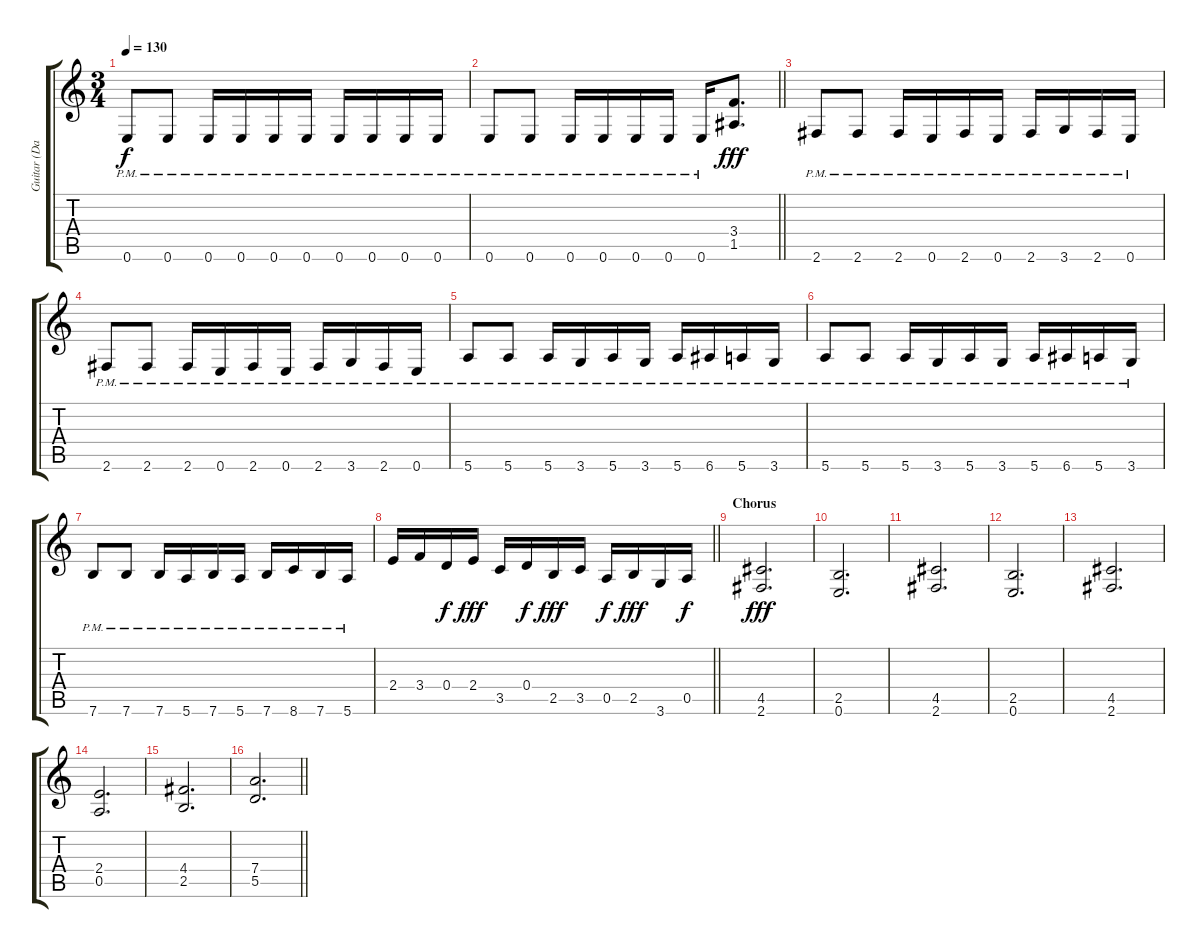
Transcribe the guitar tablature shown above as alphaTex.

\track ("Guitar (Dave)" "Guitar (Da") {instrument distortionguitar}
\staff {score tabs}
\tuning (E4 B3 G3 D3 A2 E2) {hide}
\ts (3 4)
\tempo 130
\clef g2
\ks c
0.6{pm}.8{dy f} 0.6{pm}.8 0.6{pm}.16 0.6{pm}.16 0.6{pm}.16 0.6{pm}.16 0.6{pm}.16 0.6{pm}.16 0.6{pm}.16 0.6{pm}.16 |
\barLineRight lightlight
0.6{pm}.8 0.6{pm}.8 0.6{pm}.16 0.6{pm}.16 0.6{pm}.16 0.6{pm}.16 0.6{pm}.16 (3.4 1.5).8{d dy fff} |
2.6{pm}.8 2.6{pm}.8 2.6{pm}.16 0.6{pm}.16 2.6{pm}.16 0.6{pm}.16 2.6{pm}.16 3.6{pm}.16 2.6{pm}.16 0.6{pm}.16 |
2.6{pm}.8 2.6{pm}.8 2.6{pm}.16 0.6{pm}.16 2.6{pm}.16 0.6{pm}.16 2.6{pm}.16 3.6{pm}.16 2.6{pm}.16 0.6{pm}.16 |
5.6{pm}.8 5.6{pm}.8 5.6{pm}.16 3.6{pm}.16 5.6{pm}.16 3.6{pm}.16 5.6{pm}.16 6.6{pm}.16 5.6{pm}.16 3.6{pm}.16 |
5.6{pm}.8 5.6{pm}.8 5.6{pm}.16 3.6{pm}.16 5.6{pm}.16 3.6{pm}.16 5.6{pm}.16 6.6{pm}.16 5.6{pm}.16 3.6{pm}.16 |
7.6{pm}.8 7.6{pm}.8 7.6{pm}.16 5.6{pm}.16 7.6{pm}.16 5.6{pm}.16 7.6{pm}.16 8.6{pm}.16 7.6{pm}.16 5.6{pm}.16 |
\barLineRight lightlight
2.4.16 3.4.16 0.4.16{dy f} 2.4.16{dy fff} 3.5.16 0.4.16{dy f} 2.5.16{dy fff} 3.5.16 0.5.16{dy f} 2.5.16{dy fff} 3.6.16 0.5.16{dy f} |
\section ("" "Chorus")
(4.5 2.6).2{d dy fff} |
(2.5 0.6).2{d} |
(4.5 2.6).2{d} |
(2.5 0.6).2{d} |
(4.5 2.6).2{d} |
(2.4 0.5).2{d} |
(4.4 2.5).2{d} |
\barLineRight lightlight
(7.4 5.5).2{d}
